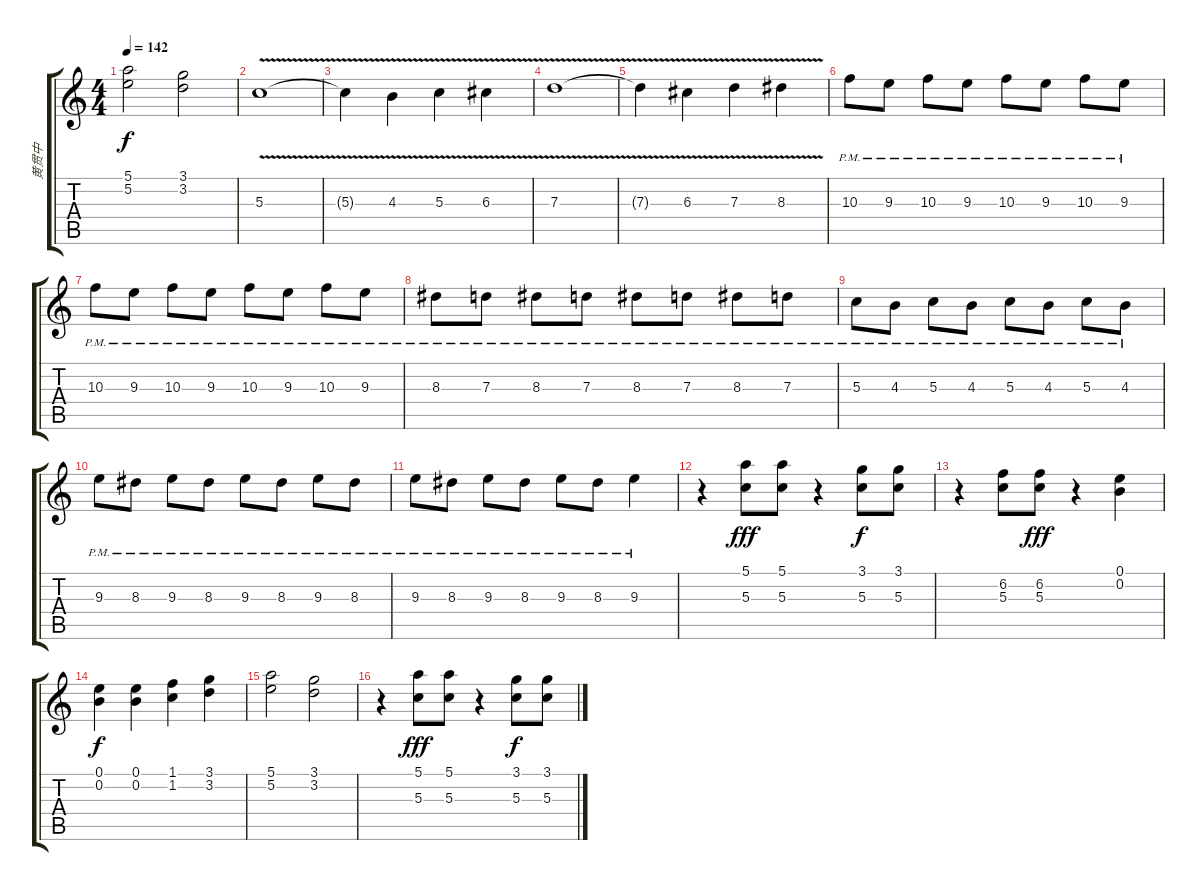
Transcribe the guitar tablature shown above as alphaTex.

\track ("黄贯中" "黄贯中") {instrument overdrivenguitar}
\staff {score tabs}
\tuning (E4 B3 G3 D3 A2 E2) {hide}
\ts (4 4)
\tempo 142
\clef g2
\ks c
(5.1 5.2).2{dy f} (3.1 3.2).2 |
5.3{v}.1 |
5.3{t}.4 4.3{v}.4 5.3{v}.4 6.3{v}.4 |
7.3{v}.1 |
7.3{t}.4 6.3{v}.4 7.3{v}.4 8.3{v}.4 |
10.3{pm}.8 9.3{pm}.8 10.3{pm}.8 9.3{pm}.8 10.3{pm}.8 9.3{pm}.8 10.3{pm}.8 9.3{pm}.8 |
10.3{pm}.8 9.3{pm}.8 10.3{pm}.8 9.3{pm}.8 10.3{pm}.8 9.3{pm}.8 10.3{pm}.8 9.3{pm}.8 |
8.3{pm}.8 7.3{pm}.8 8.3{pm}.8 7.3{pm}.8 8.3{pm}.8 7.3{pm}.8 8.3{pm}.8 7.3{pm}.8 |
5.3{pm}.8 4.3{pm}.8 5.3{pm}.8 4.3{pm}.8 5.3{pm}.8 4.3{pm}.8 5.3{pm}.8 4.3{pm}.8 |
9.3{pm}.8 8.3{pm}.8 9.3{pm}.8 8.3{pm}.8 9.3{pm}.8 8.3{pm}.8 9.3{pm}.8 8.3{pm}.8 |
9.3{pm}.8 8.3{pm}.8 9.3{pm}.8 8.3{pm}.8 9.3{pm}.8 8.3{pm}.8 9.3{pm}.4 |
r.4 (5.1 5.3).8{dy fff} (5.1 5.3).8 r.4 (3.1 5.3).8{dy f} (3.1 5.3).8 |
r.4 (6.2 5.3).8 (6.2 5.3).8{dy fff} r.4 (0.1 0.2).4 |
(0.1 0.2).4{dy f} (0.1 0.2).4 (1.1 1.2).4 (3.1 3.2).4 |
(5.1 5.2).2 (3.1 3.2).2 |
r.4 (5.1 5.3).8{dy fff} (5.1 5.3).8 r.4 (3.1 5.3).8{dy f} (3.1 5.3).8
